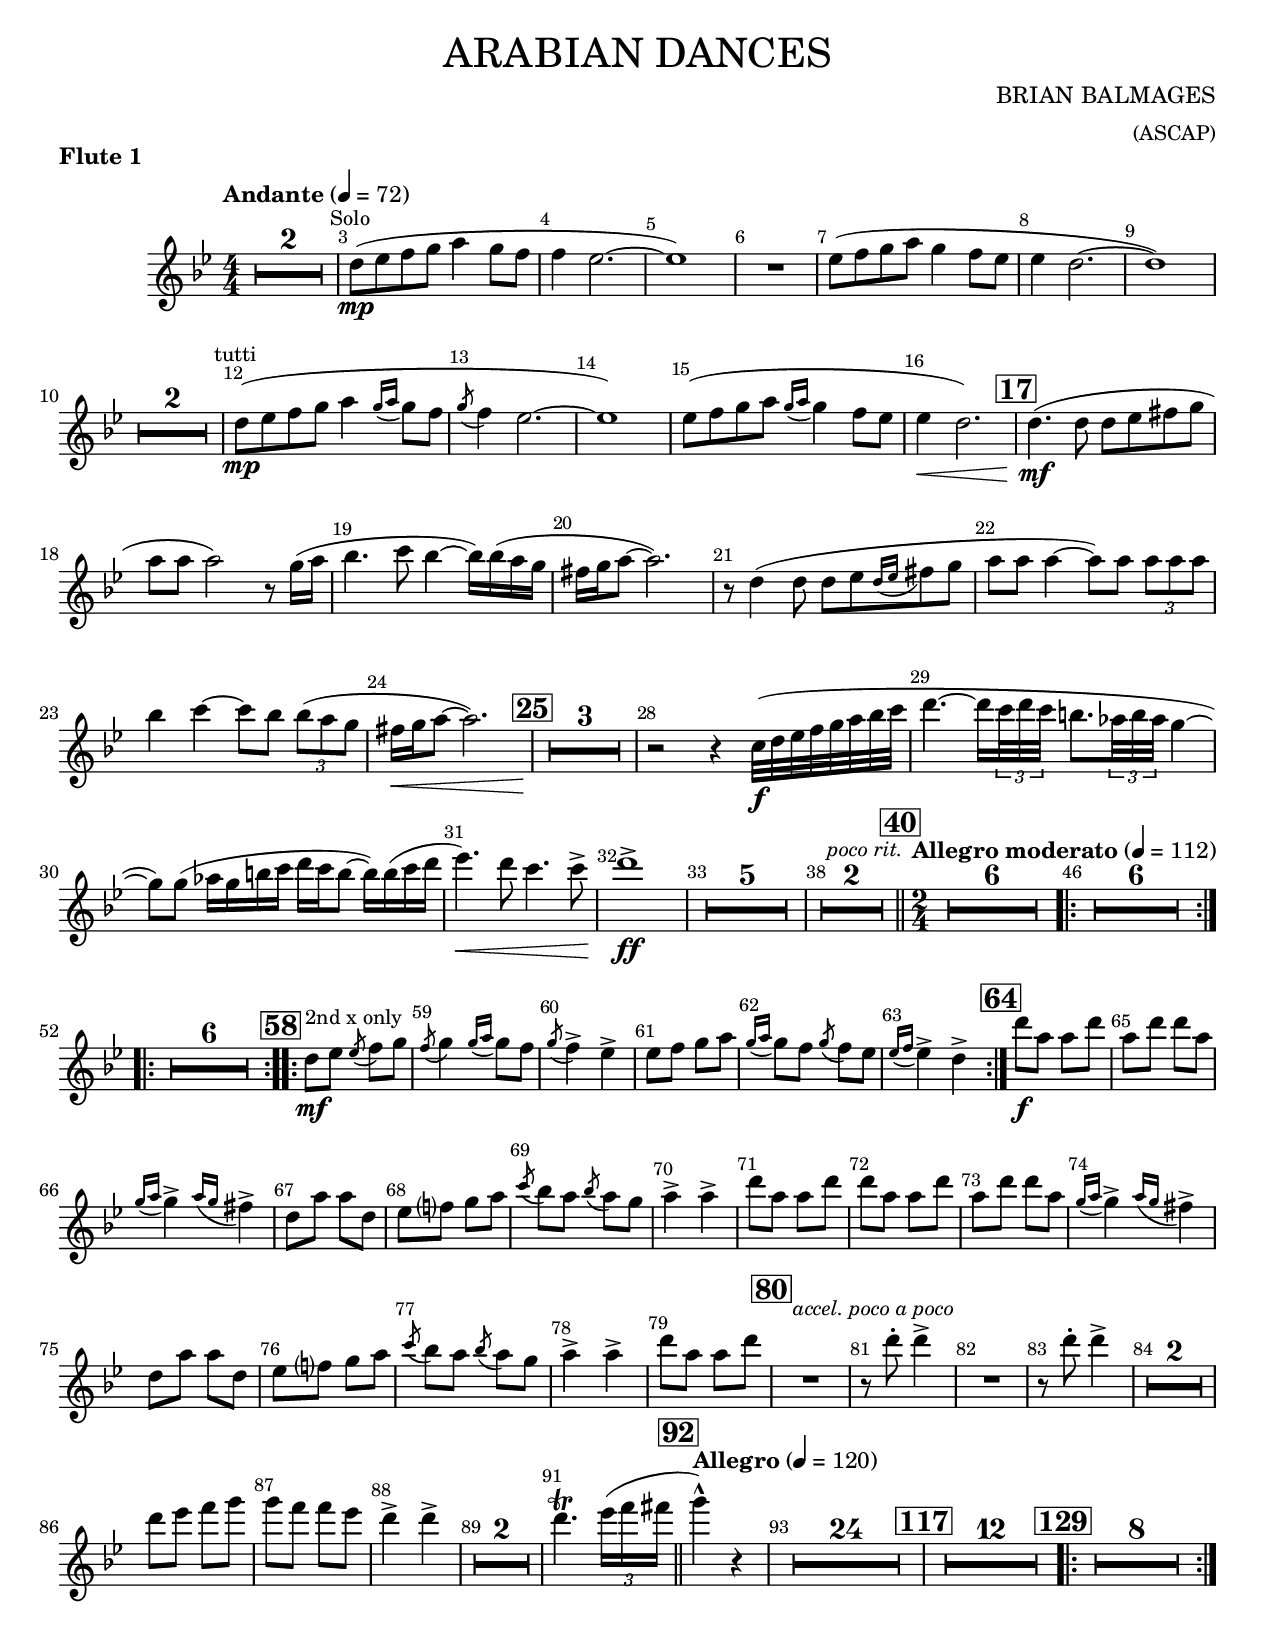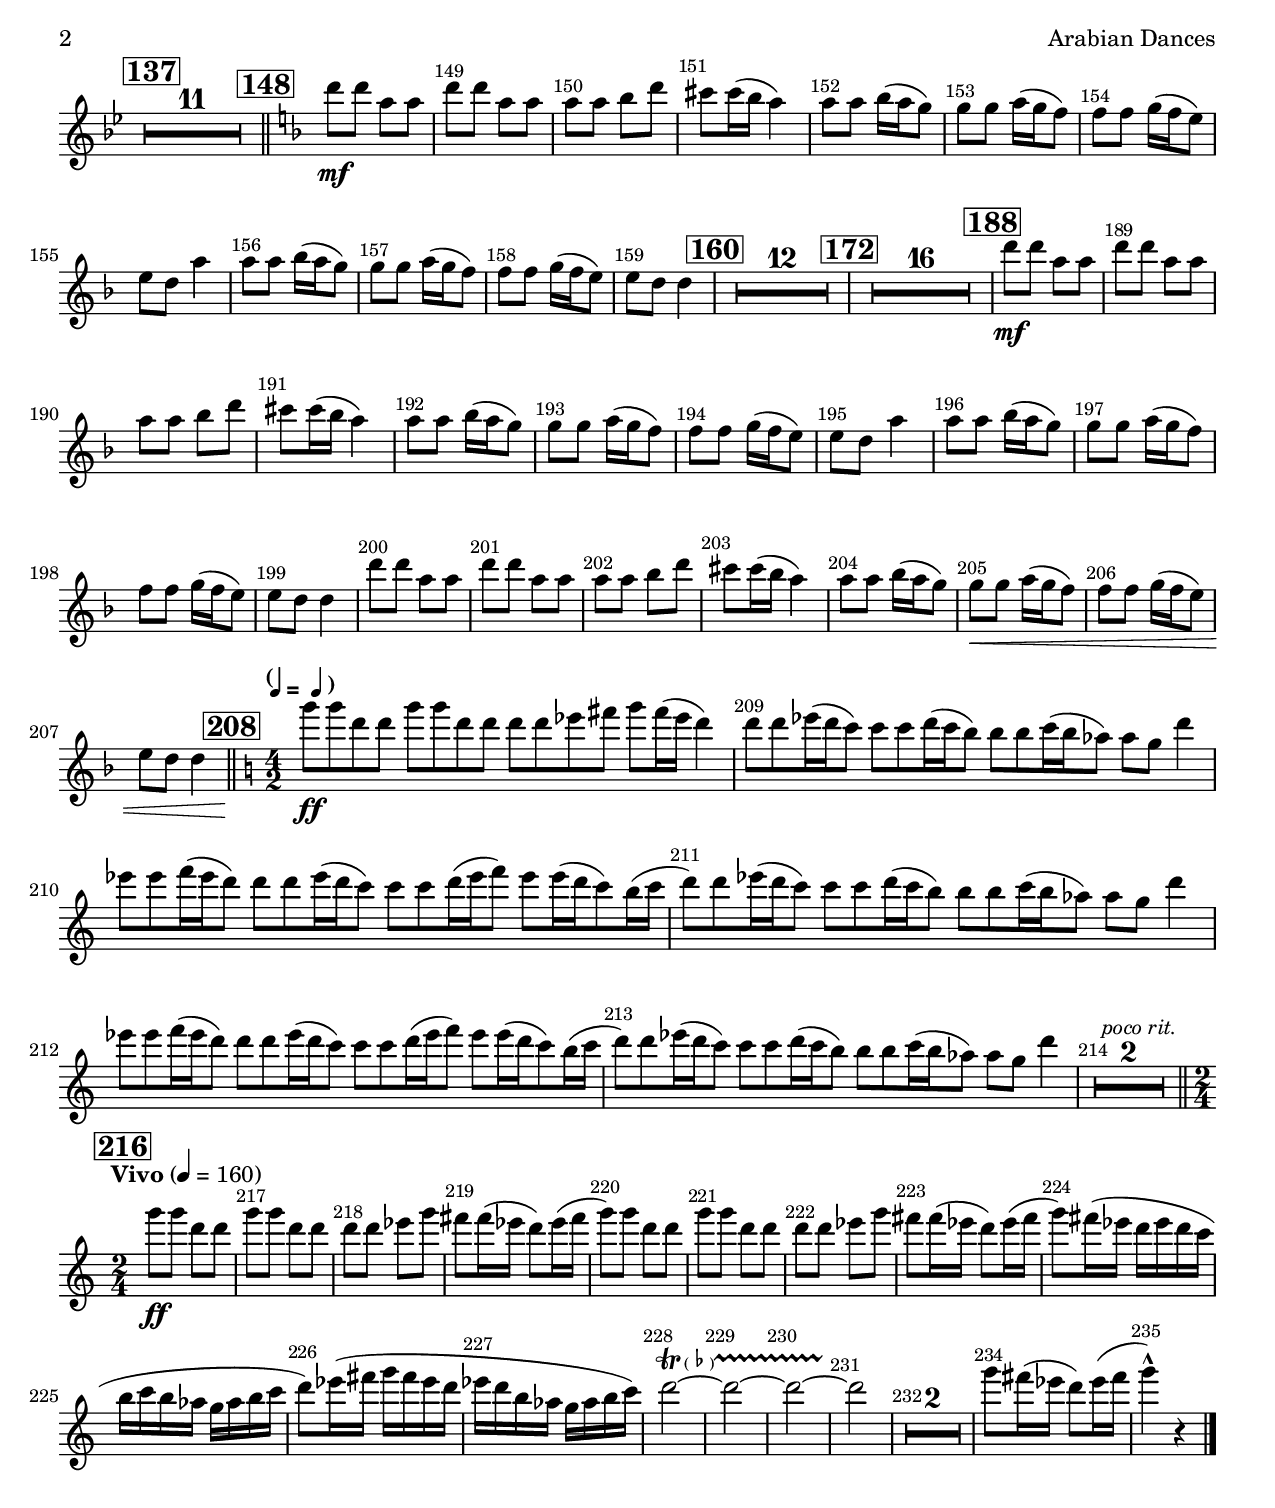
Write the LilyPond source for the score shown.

\version "2.18.2"
\language "english"

\version "2.18.2"
\language "english"

\version "2.18.2"
\language "english"

% Copied from http://lsr.di.unimi.it/LSR/Snippet?id=204

rhythmMarkStaffReduce = #-3
rhythmMarkLabelFontSize = #-2

rhythmMark = #(define-music-function (parser location originalRhythm newRhythm ) (ly:music? ly:music?)
  #{
    \tempo \markup {
      \line \general-align #Y #DOWN {
        \combine
        "("
        \score {
          \new Staff \with {
            fontSize = #rhythmMarkStaffReduce
            \override StaffSymbol.staff-space = #(magstep rhythmMarkStaffReduce)
            \override StaffSymbol.line-count = #0
            \override VerticalAxisGroup.Y-extent = #'(-0.85 . 4)
          } {
            \relative c'' { \stemUp $originalRhythm }
          }
          \layout {
            ragged-right = ##t
            indent = 0
            \context {
              \Staff
              \remove "Clef_engraver"
              \remove "Time_signature_engraver"
            }
          }
        }
        "="
        \score {
          \new Staff \with {
            fontSize = #rhythmMarkStaffReduce
            \override StaffSymbol.staff-space = #(magstep rhythmMarkStaffReduce)
            \override StaffSymbol.line-count = #0
            \override VerticalAxisGroup.Y-extent = #'(-0.85 . 4)
          } {
            \relative c'' { \stemUp $newRhythm }
          }
          \layout {
            ragged-right = ##t
            indent = 0
            \context {
              \Staff
              \remove "Clef_engraver"
              \remove "Time_signature_engraver"
            }
          }
        }
        ")"
      }
    }
  #})


\header {
  pieceTitle = "Arabian Dances"
  title = \markup { \normal-text \larger #(string-upcase pieceTitle) }
  composer = \markup \right-column {
    "BRIAN BALMAGES"
    \smaller "(ASCAP)"
  }
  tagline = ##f
}

\paper {
  #(set-paper-size "ansi a")
  oddHeaderMarkup = \markup \fill-line {
    \on-the-fly #print-page-number-check-first
    \fromproperty #'header:pieceTitle
    \on-the-fly #print-page-number-check-first
    \fromproperty #'header:part
    \on-the-fly #print-page-number-check-first
    \fromproperty #'page:page-number-string
  }
  evenHeaderMarkup = \markup \fill-line {
    \on-the-fly #print-page-number-check-first
    \fromproperty #'page:page-number-string
    \on-the-fly #print-page-number-check-first
    \fromproperty #'header:part
    \fromproperty #'header:pieceTitle
  }
}

rehearsalMark = {
  \once \override Score.BarNumber.break-visibility = ##(#f #f #f)
  \mark \default
}

quarterNote = { g4 }

scoreOutline = {
  \compressFullBarRests
  \override MultiMeasureRest.expand-limit = #1
  \set Score.markFormatter = #format-mark-box-barnumbers
  \override Score.BarNumber.break-visibility = #end-of-line-invisible
  \context Score \applyContext #(set-bar-number-visibility 1)
  \numericTimeSignature

  \time 4/4
  \key bf \major
  \tempo "Andante" 4 = 72
  s1*16

  %%% m. 17 %%%
  \rehearsalMark
  | s1*8

  %%% m. 25 %%%
  \rehearsalMark
  | s1*13

  % m. 38
  \tempo \markup { \normal-text \italic \smaller "poco rit." }
  | s1*2

  %%% m. 40 %%%
  \rehearsalMark
  \bar "||"
  \time 2/4
  \tempo "Allegro moderato" 4 = 112
  | s2*6

  % m. 46
  \repeat volta 2 {
  | s2*6
  }

  % m. 52
  \repeat volta 2 {
  | s2*6
  }

  %%% m. 58 %%%
  \rehearsalMark
  \repeat volta 2 {
  | s2*6
  }

  %%% m. 64 %%%
  \rehearsalMark
  | s2*16

  %%% m. 80 %%%
  \rehearsalMark
  \tempo \markup { \normal-text \italic \smaller "accel. poco a poco" }
  | s2*12

  %%% m. 92 %%%
  \rehearsalMark
  \bar "||"
  \tempo "Allegro" 4 = 120
  | s2*25

  %%% m. 117 %%%
  \rehearsalMark
  | s2*12

  %%% m. 129 %%%
  \rehearsalMark
  \repeat volta 2 {
  | s2*8
  }

  %%% m. 137 %%%
  \rehearsalMark
  | s2*11

  %%% m. 148 %%%
  \rehearsalMark
  \bar "||"
  \key f \major
  | s2*12

  %%% m. 160 %%%
  \rehearsalMark
  | s2*12

  %%% m. 172 %%%
  \rehearsalMark
  | s2*16

  %%% m. 188 %%%
  \rehearsalMark
  | s2*20

  %%% m. 208 %%%
  \rehearsalMark
  \bar "||"
  \time 4/2
  \rhythmMark \quarterNote \quarterNote
  \key c \major
  | s\breve*6

  % m. 214
  \tempo \markup { \normal-text \italic \smaller "poco rit." }
  | s\breve*2

  %%% m. 216 %%%
  \rehearsalMark
  \bar "||"
  \time 2/4
  \tempo "Vivo" 4 = 160
  | s2*20

  \bar "|."
}

\version "2.18.2"
\language "english"

% Modified from lilypond.1069038.n5.nabble.com/help-with-pitchedtrill-td13811.htm

flatTrill = {
  \once \override TrillSpanner #'bound-details #'left #'text = \markup {
    \musicglyph #"scripts.trill"
    \teeny "("
    \teeny \raise #0.625 \flat
    \teeny ")"
  }
}


\header {
  piece = \markup { \bold "Flute 1" }
}

partFluteOne = \relative c''' {
  R1*2
  |
  % m. 3
  d,8(\mp^\markup \center-align { \smaller "Solo" } ef8
  f8 g8
  a4
  g8 f8
  |
  % m. 4
  f4
  ef2.~


  |
  % m. 5
  ef1)



  |
  % m. 6
  R1*1



  |
  % m. 7
  ef8( f8
  g8 a8
  g4
  f8 ef8
  |
  % m. 8
  ef4
  d2.~


  |
  % m. 9
  d1)



  |
  % m. 10, 11
  R1*2
  |
  % m. 12
  d8(\mp^\markup \center-align { \smaller "tutti" } ef8
  f8 g8
  a4
  \appoggiatura { g16 a16 } g8 f8
  |
  % m. 13
  \acciaccatura g8 f4
  ef2.~


  |
  % m. 14
  ef1)



  |
  % m. 15
  ef8( f8
  g8 a8
  \appoggiatura { g16 a16 } g4
  f8 ef8
  |
  % m. 16
  ef4\<
  d2.)


  |
  % m. 17
  d4.(\mf
    d8
  d8 ef8
  fs8 g8
  |
  % m. 18
  a8 a8
  a2)

  r8 g16( a16
  |
  % m. 19
  bf4.
    c8
  bf4~
  bf16) bf16( a16 g16
  |
  % m. 20
  fs16 g16 a8~
  a2.)


  |
  % m. 21
  r8 d,4(
    d8
  d8[ ef8
  \appoggiatura { d16 ef16 }
  fs8 g8]
  |
  % m. 22
  a8 a8
  a4~
  a8) a8
  \tuplet 3/2 { a8 a8 a8 }
  |
  % m. 23
  bf4
  c4~
  c8 bf8
  \tuplet 3/2 { bf8( a8 g8 }
  |
  % m. 24
  fs16\< g16 a8~
  a2.)


  |
  % m. 25, 26, 27
  R1*3\!
  |
  % m. 28
  r2

  r4
  c,32(\f d32 ef32 f32 g32 a32 bf32 c32
  |
  % m. 29
  d4.~
    d16 \tuplet 3/2 { c32 d32 c32 }
  b8. \tuplet 3/2 { af32 b32 af32 }
  g4~
  |
  % m. 30
  g8) g8(
  af16 g16 b16 c16
  d16 c16 b8~
  b16) b16( c16 d16
  |
  % m. 31
  ef4.)\<
    d8
  c4.
    c8->
  |
  % m. 32
  d1->\ff



  |
  % m. 33, 34, 35, 36, 37, 38, 39
  R1*7
  |
  % m. 40, 41, 42, 43, 44, 45, 46, 47, 48, 49, 50, 51, 52, 53, 54, 55
  % m. 56, 57
  R2*18
  |
  % m. 58
  d,8\mf^\markup { \smaller "2nd x only" } ef8
  \acciaccatura ef8 f8 g8
  |
  % m. 59
  \acciaccatura f8 g4
  \appoggiatura { g16 a16 } g8 f8
  |
  % m. 60
  \acciaccatura g8 f4->
  ef4->
  |
  % m. 61
  ef8 f8
  g8 a8
  |
  % m. 62
  \appoggiatura { g16 a16 } g8 f8
  \acciaccatura g8 f8 ef8
  |
  % m. 63
  \appoggiatura { ef16 f16 } ef4->
  d4->
  |
  % m. 64
  d'8\f a8
  a8 d8
  |
  % m. 65
  a8 d8
  d8 a8
  |
  % m. 66
  \appoggiatura { g16 a16 } g4->
  \appoggiatura { a16 g16 } fs4->
  |
  % m. 67
  d8 a'8
  a8 d,8
  |
  % m. 68
  ef8 f?8
  g8 a8
  |
  % m. 69
  \acciaccatura c8 bf8 a8
  \acciaccatura bf8 a8 g8
  |
  % m. 70
  a4->
  a4->
  |
  % m. 71
  d8 a8
  a8 d8
  |
  % m. 72
  d8 a8
  a8 d8
  |
  % m. 73
  a8 d8
  d8 a8
  |
  % m. 74
  \appoggiatura { g16 a16 } g4->
  \appoggiatura { a16 g16 } fs4->
  |
  % m. 75
  d8 a'8
  a8 d,8
  |
  % m. 76
  ef8 f?8
  g8 a8
  |
  % m. 77
  \acciaccatura c8 bf8 a8
  \acciaccatura bf8 a8 g8
  |
  % m. 78
  a4->
  a4->
  |
  % m. 79
  d8 a8
  a8 d8
  |
  % m. 80
  R2*1

  |
  % m. 81
  r8 d8-.
  d4->
  |
  % m. 82
  R2*1

  |
  % m. 83
  r8 d8-.
  d4->
  |
  % m. 84, 85
  R2*2
  |
  % m. 86
  d8 ef8
  f8 g8
  |
  % m. 87
  g8 f8
  f8 ef8
  |
  % m. 88
  d4->
  d4->
  |
  % m. 89, 90
  R2*2
  |
  % m. 91
  d4.\trill
    \tuplet 3/2 { ef16( f16 fs16 }
  |
  % m. 92
  g4-^)
  r4
  |
  % m. 93, 94, 95, 96, 97, 98, 99, 100, 101, 102, 103, 104, 105, 106
  % m. 107, 108, 109, 110, 111, 112, 113, 114, 115, 116, 117, 118, 119
  % m. 120, 121, 122, 123, 124, 125, 126, 127, 128, 129, 130, 131, 132
  % m. 133, 134, 135, 136
  R2*44\pageBreak
  |
  % m. 137, 138, 139, 140, 141, 142, 143, 144, 145, 146, 147
  R2*11
  |
  % m. 148
  d8\mf d8
  a8 a8
  |
  % m. 149
  d8 d8
  a8 a8
  |
  % m. 150
  a8 a8
  bf8 d8
  |
  % m. 151
  cs8 cs16( bf16
  a4)
  |
  % m. 152
  a8 a8
  bf16( a16 g8)
  |
  % m. 153
  g8 g8
  a16( g16 f8)
  |
  % m. 154
  f8 f8
  g16( f16 e8)
  |
  % m. 155
  e8 d8
  a'4
  |
  % m. 156
  a8 a8
  bf16( a16 g8)
  |
  % m. 157
  g8 g8
  a16( g16 f8)
  |
  % m. 158
  f8 f8
  g16( f16 e8)
  |
  % m. 159
  e8 d8
  d4
  |
  % m. 160, 161, 162, 163, 164, 165, 166, 167, 168, 169, 170, 171, 172
  % m. 173, 174, 175, 176, 177, 178, 179, 180, 181, 182, 183, 184, 185
  % m. 186, 187
  R2*28
  |
  % m. 188
  d'8\mf d8
  a8 a8
  |
  % m. 189
  d8 d8
  a8 a8
  |
  % m. 190
  a8 a8
  bf8 d8
  |
  % m. 191
  cs8 cs16( bf16
  a4)
  |
  % m. 192
  a8 a8
  bf16( a16 g8)
  |
  % m. 193
  g8 g8
  a16( g16 f8)
  |
  % m. 194
  f8 f8
  g16( f16 e8)
  |
  % m. 195
  e8 d8
  a'4
  |
  % m. 196
  a8 a8
  bf16( a16 g8)
  |
  % m. 197
  g8 g8
  a16( g16 f8)
  |
  % m. 198
  f8 f8
  g16( f16 e8)
  |
  % m. 199
  e8 d8
  d4
  |
  % m. 200
  d'8 d8
  a8 a8
  |
  % m. 201
  d8 d8
  a8 a8
  |
  % m. 202
  a8 a8
  bf8 d8
  |
  % m. 203
  cs8 cs16( bf16
  a4)
  |
  % m. 204
  a8 a8
  bf16( a16 g8)
  |
  % m. 205
  g8\< g8
  a16( g16 f8)
  |
  % m. 206
  f8 f8
  g16( f16 e8)
  |
  % m. 207
  e8 d8
  d4
  |
  % m. 208
  g'8\ff g8
  d8 d8
  g8 g8
  d8 d8
  d8 d8
  ef8 fs8
  g8 fs16( ef16
  d4)
  |
  % m. 209
  d8[ d8
  ef16( d16 c8)]
  c8[ c8
  d16( c16 b8)]
  b8[ b8
  c16( b16 af8)]
  af8 g8
  d'4
  |
  % m. 210
  ef8[ ef8
  f16( ef16 d8)]
  d8[ d8
  ef16( d16 c8)]
  c8[ c8
  d16( ef16 f8)]
  ef8[ ef16( d16
  c8) b16( c16]
  |
  % m. 211
  d8)[ d8
  ef16( d16 c8)]
  c8[ c8
  d16( c16 b8)]
  b8[ b8
  c16( b16 af8)]
  af8 g8
  d'4
  |
  % m. 212
  ef8[ ef8
  f16( ef16 d8)]
  d8[ d8
  ef16( d16 c8)]
  c8[ c8
  d16( ef16 f8)]
  ef8[ ef16( d16
  c8) b16( c16]
  |
  % m. 213
  d8)[ d8
  ef16( d16 c8)]
  c8[ c8
  d16( c16 b8)]
  b8[ b8
  c16( b16 af8)]
  af8 g8
  d'4
  |
  % m. 214, 215
  R\breve*2
  |
  % m. 216
  g8\ff g8
  d8 d8
  |
  % m. 217
  g8 g8
  d8 d8
  |
  % m. 218
  d8 d8
  ef8 g8
  |
  % m. 219
  fs8 fs16( ef16
  d8) ef16( fs16
  |
  % m. 220
  g8) g8
  d8 d8
  |
  % m. 221
  g8 g8
  d8 d8
  |
  % m. 222
  d8 d8
  ef8 g8
  |
  % m. 223
  fs8 fs16( ef16
  d8) ef16( fs16
  |
  % m. 224
  g8) fs16( ef16
  d16 ef16 d16 c16
  |
  % m. 225
  b16 c16 b16 af16
  g16 af16 b16 c16
  |
  % m. 226
  d8) ef16( fs16
  g16 fs16 ef16 d16
  |
  % m. 227
  ef16 d16 b16 af16
  g16 af16 b16 c16)
  |
  % m. 228
  \flatTrill d2~\startTrillSpan

  |
  % m. 229
  d2~

  |
  % m. 230
  d2~

  |
  % m. 231
  d2\stopTrillSpan

  |
  % m. 232, 233
  R2*2
  |
  % m. 234
  g8 fs16( ef16
  d8) ef16( fs16
  |
  % m. 235
  g4-^)
  r4
}

\new Voice {
  << \scoreOutline \partFluteOne >>
}
